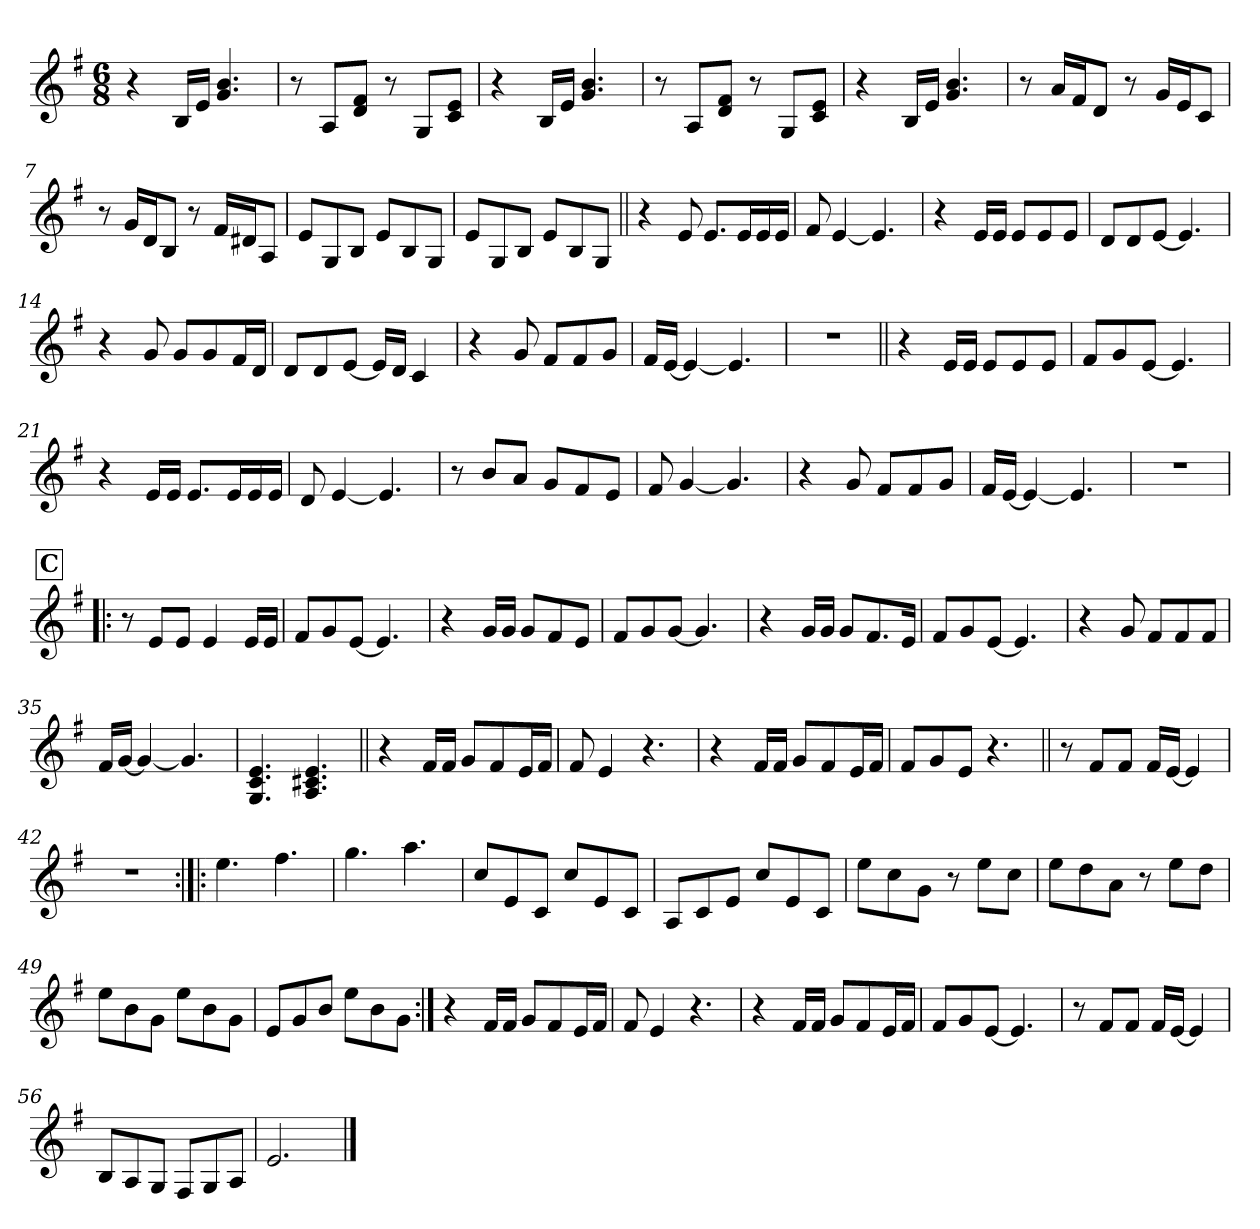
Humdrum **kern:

**kern
*part1
*staff1
*clefG2
*k[f#]
*G:
*M6/8
*MM75
=1
4r
16B/LL
16e/JJ
4.g/ 4.b/
=2
8r
8A/L
8d/ 8f#/J
8r
8G/L
8c/ 8e/J
=3
4r
16B/LL
16e/JJ
4.g/ 4.b/
=4
8r
8A/L
8d/ 8f#/J
8r
8G/L
8c/ 8e/J
=5
4r
16B/LL
16e/JJ
4.g/ 4.b/
!!LO:LB:g=z
=6
8r
16a/LL
16f#/J
8d/J
8r
16g/LL
16e/J
8c/J
=7
8r
16g/LL
16d/J
8B/J
8r
16f#/LL
16d#X/J
8A/J
=8
8e/L
8G/
8B/J
8e/L
8B/
8G/J
=9
8e/L
8G/
8B/J
8e/L
8B/
8G/J
!!LO:LB:g=z
=10||
4r
8e/
8.e/L
16e/L
16e/
16e/JJ
=11
8f#/
[4e/
4.e/]
=12
4r
16e/LL
16e/JJ
8e/L
8e/
8e/J
=13
8d/L
8d/
[8e/J
4.e/]
!!LO:LB:g=z
=14
4r
8g/
8g/L
8g/
16f#/L
16d/JJ
=15
8d/L
8d/
[8e/J
16e/LL]
16d/JJ
4c/
=16
4r
8g/
8f#/L
8f#/
8g/J
=17
16f#/LL
[16e/JJ
4e/_
4.e/]
=18
2.r
!!LO:LB:g=z
=19||
4r
16e/LL
16e/JJ
8e/L
8e/
8e/J
=20
8f#/L
8g/
[8e/J
4.e/]
=21
4r
16e/LL
16e/JJ
8.e/L
16e/L
16e/
16e/JJ
=22
8d/
[4e/
4.e/]
!!LO:LB:g=z
=23
8r
8b/L
8a/J
8g/L
8f#/
8e/J
=24
8f#/
[4g/
4.g/]
=25
4r
8g/
8f#/L
8f#/
8g/J
=26
16f#/LL
[16e/JJ
4e/_
4.e/]
=27
2.r
!!LO:LB:g=z
!!LO:REH:place=s1:a:fs=14:t=C
=28!|:
8r
8e/L
8e/J
4e/
16e/LL
16e/JJ
=29
8f#/L
8g/
[8e/J
4.e/]
=30
4r
16g/LL
16g/JJ
8g/L
8f#/
8e/J
=31
8f#/L
8g/
[8g/J
4.g/]
!!LO:LB:g=z
=32
4r
16g/LL
16g/JJ
8g/L
8.f#/
16e/Jk
=33
8f#/L
8g/
[8e/J
4.e/]
=34
4r
8g/
8f#/L
8f#/
8f#/J
=35
16f#/LL
[16g/JJ
4g/_
4.g/]
=36
4.G/ 4.c/ 4.e/
4.A/ 4.c#X/ 4.e/
!!LO:LB:g=z
=37||
4r
16f#/LL
16f#/JJ
8g/L
8f#/
16e/L
16f#/JJ
=38
8f#/
4e/
4.r
=39
4r
16f#/LL
16f#/JJ
8g/L
8f#/
16e/L
16f#/JJ
=40
8f#/L
8g/
8e/J
4.r
=41||
8r
8f#/L
8f#/J
16f#/LL
[16e/JJ
4e/]
=42
2.r
!!LO:PB:g=z
=43:|!|:
4.ee\
4.ff#\
=44
4.gg\
4.aa\
=45
8cc/L
8e/
8c/J
8cc/L
8e/
8c/J
=46
8A/L
8c/
8e/J
8cc/L
8e/
8c/J
=47
8ee\L
8cc\
8g\J
8r
8ee\L
8cc\J
=48
8ee\L
8dd\
8a\J
8r
8ee\L
8dd\J
=49
8ee\L
8b\
8g\J
8ee\L
8b\
8g\J
!!LO:LB:g=z
=50
8e/L
8g/
8b/J
8ee\L
8b\
8g\J
!!LO:LB:g=z
=51:|!
4r
16f#/LL
16f#/JJ
8g/L
8f#/
16e/L
16f#/JJ
=52
8f#/
4e/
4.r
=53
4r
16f#/LL
16f#/JJ
8g/L
8f#/
16e/L
16f#/JJ
=54
8f#/L
8g/
[8e/J
4.e/]
=55
8r
8f#/L
8f#/J
16f#/LL
[16e/JJ
4e/]
=56
8B/L
8A/
8G/J
8F#/L
8G/
8A/J
=57
2.e/
==
*-
